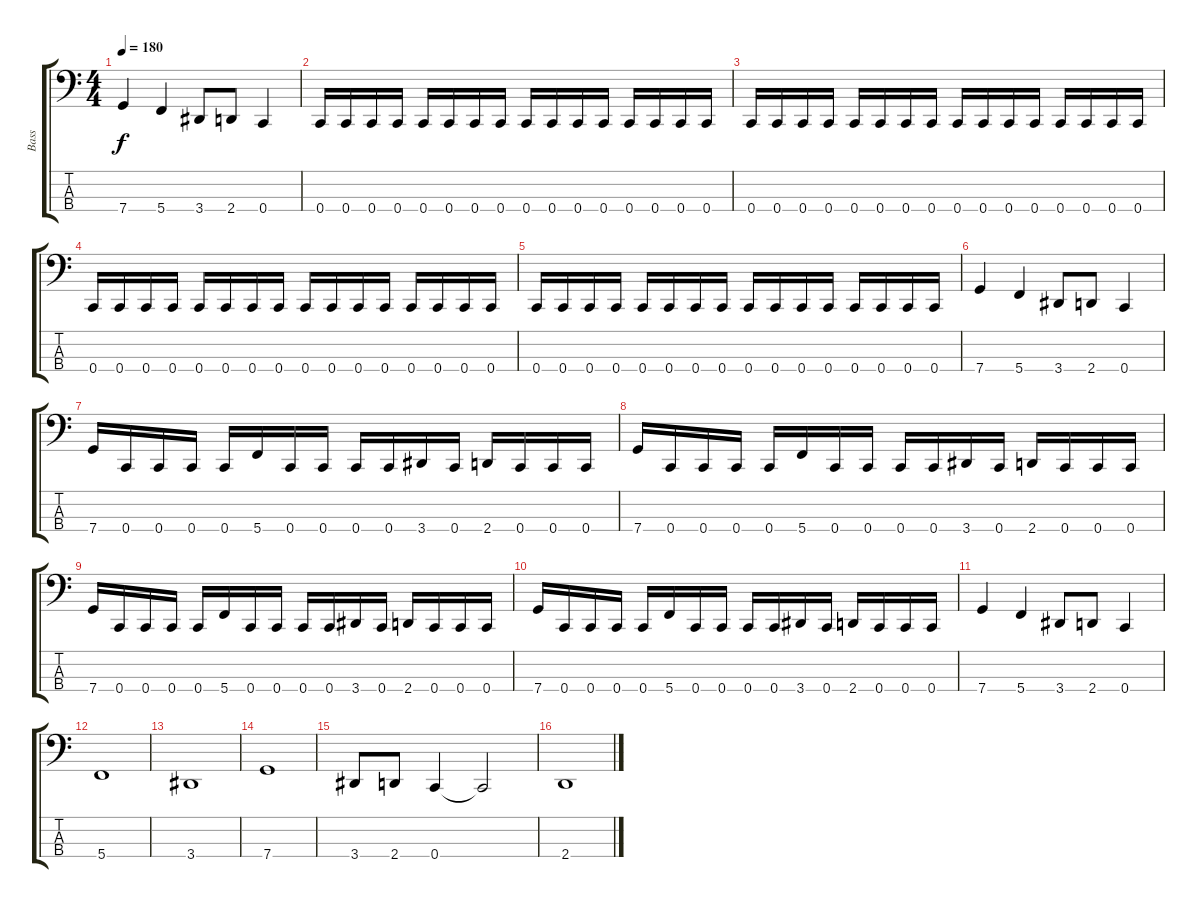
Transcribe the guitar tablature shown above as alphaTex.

\track ("Bass" "Bass") {instrument electricbassfinger}
\staff {score tabs}
\tuning (F2 C2 G1 C1) {hide}
\ts (4 4)
\tempo 180
\clef f4
\ks c
7.4.4{dy f} 5.4.4 3.4.8 2.4.8 0.4.4 |
0.4.16 0.4.16 0.4.16 0.4.16 0.4.16 0.4.16 0.4.16 0.4.16 0.4.16 0.4.16 0.4.16 0.4.16 0.4.16 0.4.16 0.4.16 0.4.16 |
0.4.16 0.4.16 0.4.16 0.4.16 0.4.16 0.4.16 0.4.16 0.4.16 0.4.16 0.4.16 0.4.16 0.4.16 0.4.16 0.4.16 0.4.16 0.4.16 |
0.4.16 0.4.16 0.4.16 0.4.16 0.4.16 0.4.16 0.4.16 0.4.16 0.4.16 0.4.16 0.4.16 0.4.16 0.4.16 0.4.16 0.4.16 0.4.16 |
0.4.16 0.4.16 0.4.16 0.4.16 0.4.16 0.4.16 0.4.16 0.4.16 0.4.16 0.4.16 0.4.16 0.4.16 0.4.16 0.4.16 0.4.16 0.4.16 |
7.4.4 5.4.4 3.4.8 2.4.8 0.4.4 |
7.4.16 0.4.16 0.4.16 0.4.16 0.4.16 5.4.16 0.4.16 0.4.16 0.4.16 0.4.16 3.4.16 0.4.16 2.4.16 0.4.16 0.4.16 0.4.16 |
7.4.16 0.4.16 0.4.16 0.4.16 0.4.16 5.4.16 0.4.16 0.4.16 0.4.16 0.4.16 3.4.16 0.4.16 2.4.16 0.4.16 0.4.16 0.4.16 |
7.4.16 0.4.16 0.4.16 0.4.16 0.4.16 5.4.16 0.4.16 0.4.16 0.4.16 0.4.16 3.4.16 0.4.16 2.4.16 0.4.16 0.4.16 0.4.16 |
7.4.16 0.4.16 0.4.16 0.4.16 0.4.16 5.4.16 0.4.16 0.4.16 0.4.16 0.4.16 3.4.16 0.4.16 2.4.16 0.4.16 0.4.16 0.4.16 |
7.4.4 5.4.4 3.4.8 2.4.8 0.4.4 |
5.4.1 |
3.4.1 |
7.4.1 |
3.4.8 2.4.8 0.4.4 0.4{t}.2 |
2.4.1
